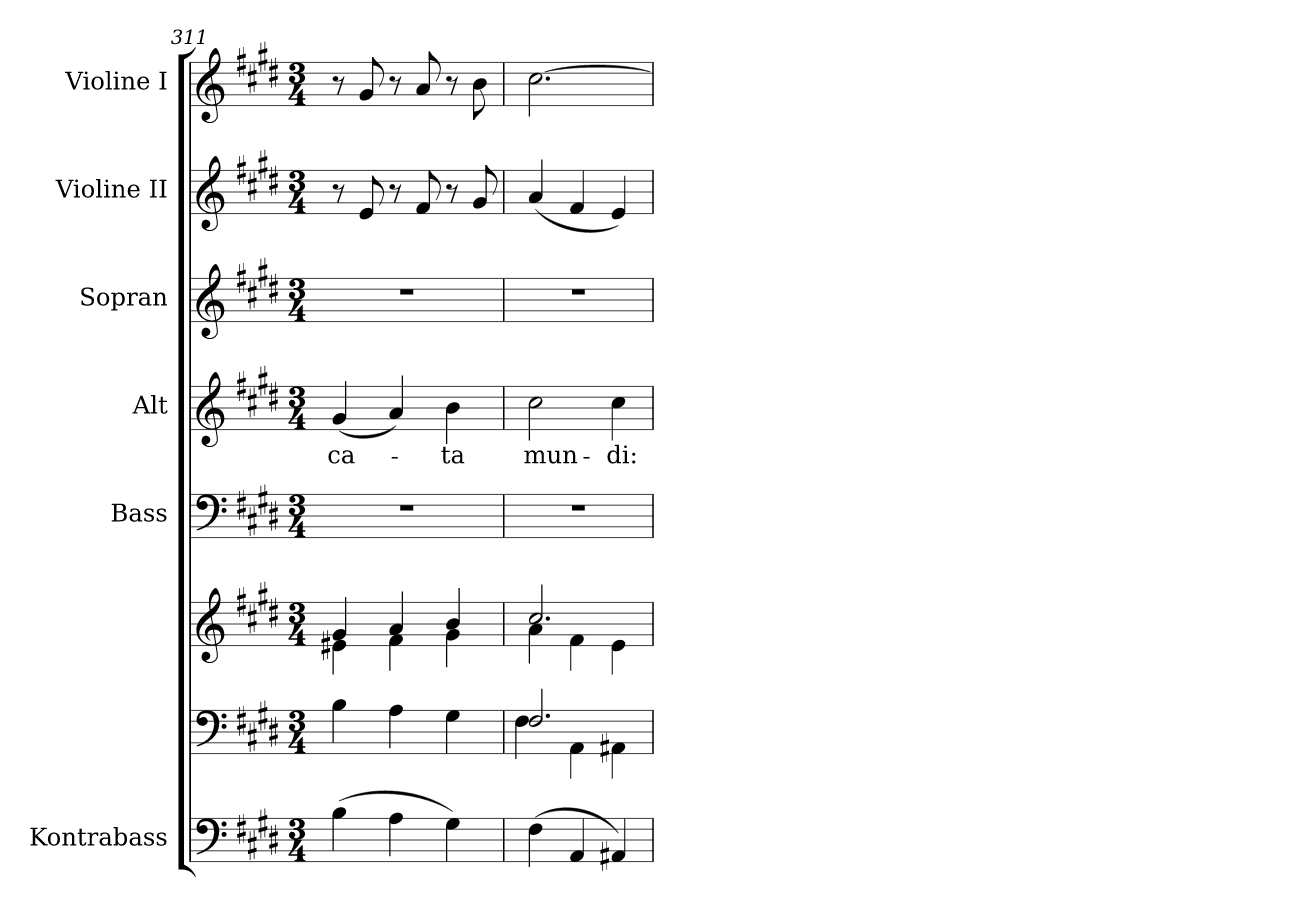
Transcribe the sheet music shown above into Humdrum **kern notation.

**kern	**kern	**kern	**kern	**kern	**text	**kern	**kern	**kern
*part7	*part6	*part6	*part5	*part4	*part4	*part3	*part2	*part1
*staff8	*staff7	*staff6	*staff5	*staff4	*staff4	*staff3	*staff2	*staff1
*I"Kontrabass	*	*	*I"Bass	*I"Alt	*	*I"Sopran	*I"Violine II	*I"Violine I
*I'Kb.	*	*	*I'B.	*I'A.	*	*I'S.	*I'Vl. II	*I'Vl. I
*clefF4	*clefF4	*clefG2	*clefF4	*clefG2	*	*clefG2	*clefG2	*clefG2
*ITrd7c12	*	*	*	*	*	*	*	*
*k[f#c#g#d#]	*k[f#c#g#d#]	*k[f#c#g#d#]	*k[f#c#g#d#]	*k[f#c#g#d#]	*	*k[f#c#g#d#]	*k[f#c#g#d#]	*k[f#c#g#d#]
*E:	*E:	*E:	*E:	*E:	*	*E:	*E:	*E:
*M3/4	*M3/4	*M3/4	*M3/4	*M3/4	*	*M3/4	*M3/4	*M3/4
=311	=311	=311	=311	=311	=311	=311	=311	=311
*	*	*^	*	*	*	*	*	*
!	!	!	!	!	!	!LO:LY:b	!	!	!
(>4BB\	4B\	4g#/	4e#X\	2.r	(<4g#/	-ca-	2.r	8r	8r
.	.	.	.	.	.	.	.	8e/	8g#/
4AA\	4A\	4a/	4f#\	.	4a/)	.	.	8r	8r
.	.	.	.	.	.	.	.	8f#/	8a/
!	!	!	!	!	!	!LO:LY:b	!	!	!
4GG#\)	4G#\	4b/	4g#\	.	4b\	-ta	.	8r	8r
.	.	.	.	.	.	.	.	8g#/	8b\
=312	=312	=312	=312	=312	=312	=312	=312	=312	=312
*	*^	*	*	*	*	*	*	*	*
!	!	!	!	!	!	!	!LO:LY:b	!	!	!
(>4FF#\	2.F#/	4F#\	2.cc#/	4a\	2.r	2cc#\	mun-	2.r	(<4a/	[2.cc#\
4AAA/	.	4AA\	.	4f#\	.	.	.	.	4f#/	.
!	!	!	!	!	!	!	!LO:LY:b	!	!	!
4AAA#X/)	.	4AA#X\	.	4e\	.	4cc#\	-di:	.	4e/)	.
*	*v	*v	*	*	*	*	*	*	*	*
*	*	*v	*v	*	*	*	*	*	*
=	=	=	=	=	=	=	=	=
*-	*-	*-	*-	*-	*-	*-	*-	*-
